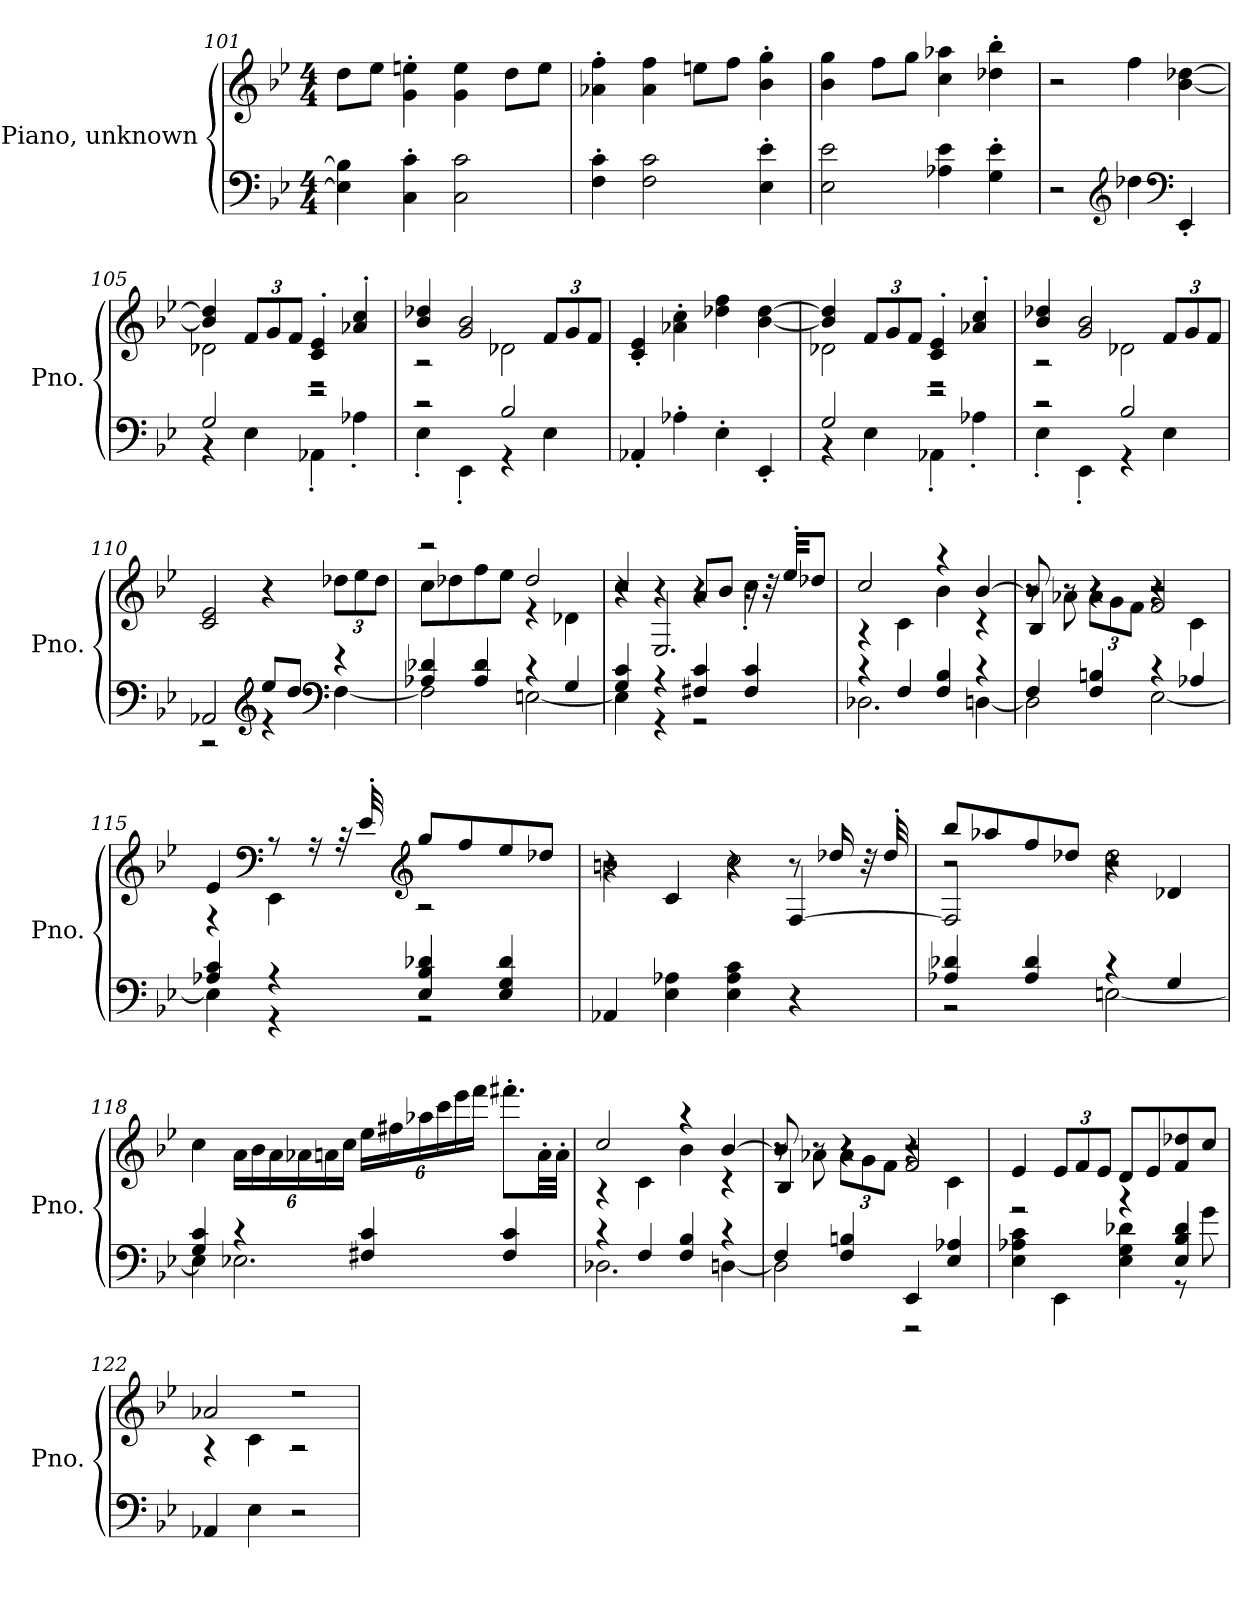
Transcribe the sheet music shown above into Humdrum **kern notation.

**kern	**kern
*part1	*part1
*staff2	*staff1
*I"Piano, unknown	*
*I'Pno.	*
*clefF4	*clefG2
*k[b-e-]	*k[b-e-]
*M4/4	*M4/4
=101	=101
4E-\] 4B-\]	8dd\L
.	8ee-\J
4C\' 4c\'	4g\' 4een\'
2C\ 2c\	4g\ 4ee\
.	8dd\L
.	8ee\J
=102	=102
4F\' 4c\'	4a-X\' 4ff\'
2F\ 2c\	4a-\ 4ff\
.	8een\L
.	8ff\J
4E-\' 4e-\'	4b-\' 4gg\'
=103	=103
2E-\ 2e-\	4b-\ 4gg\
.	8ff\L
.	8gg\J
4A-X\ 4e-\	4cc\ 4aa-X\
4G\' 4e-\'	4dd-X\' 4bb-\'
!!LO:LB:g=z
=104	=104
2r	2r
*clefG2	*
4dd-X\	4ff\
*clefF4	*
4EE-'/	[4b-\ [4dd-X\
=105	=105
*^	*^
2G/	4r	4b-/] 4dd-/]	2d-X\
*	*	*Xbrackettup	*
.	4E-\	12f/L	.
.	.	12g/	.
.	.	12f/J	.
2r	4AA-X'\	4c/' 4e-/'	2r
.	4A-X'\	4a-X/' 4cc/'	.
=106	=106	=106	=106
2r	4E-'\	4b-/ 4dd-X/	2r
.	4EE-'\	2g/ 2b-/	.
2B-/	4r	.	2d-X\
.	4E-\	12f/L	.
.	.	12g/	.
.	.	12f/J	.
*v	*v	*	*
*	*v	*v
=107	=107
4AA-X'/	4c/' 4e-/'
4A-X'\	4a-X\' 4cc\'
4E-'\	4dd-X\ 4ff\
4EE-'/	[4b-\ [4dd-\
=108	=108
*^	*^
2G/	4r	4b-/] 4dd-/]	2d-X\
.	4E-\	12f/L	.
.	.	12g/	.
.	.	12f/J	.
2r	4AA-X'\	4c/' 4e-/'	2r
.	4A-X'\	4a-X/' 4cc/'	.
!!LO:LB:g=z	!!
=109	=109	=109	=109
2r	4E-'\	4b-/ 4dd-X/	2r
.	4EE-'\	2g/ 2b-/	.
2B-/	4r	.	2d-X\
.	4E-\	12f/L	.
.	.	12g/	.
.	.	12f/J	.
*	*	*v	*v
=110	=110	=110
2AA-X/	2r	2c/ 2e-/
*clefG2	*	*
8ee-/L	4r	4r
8dd/J	.	.
*clefF4	*	*
4r	[4F\	12dd-X\L
.	.	12ee-\
.	.	12dd-\J
=111	=111	=111
*	*	*^
4A-X/ 4d-X/	2F\]	2r	8cc\L
.	.	.	8dd-X\
4A-/ 4d-/	.	.	8ff\
.	.	.	8ee-\J
4r	[2En\	2dd-/	4r
4G/	.	.	4d-X\
=112	=112	=112	=112
*	*	*	*^
4G/ 4c/	4E\]	4cc/	2r	4r
4r	4r	4r	.	2.E-/
4F#X/ 4c/	2r	8a/L	4r	.
.	.	8b-/J	.	.
4F#/ 4c/	.	16r	4cc'\	.
.	.	32r	.	.
.	.	32ee-'/KKL	.	.
.	.	8dd-X/J	.	.
*	*	*	*v	*v
=113	=113	=113	=113
4r	2.D-X\	2cc/	4r
4F/	.	.	4c\
4F/ 4B-/	.	4r	4b-\
4r	[4Dn\	[4b-/	4r
!!LO:LB:g=z
=114	=114	=114	=114
*	*	*	*^
4F/	2D\]	8b-/]	8r	4B-/
.	.	8r	8a-X\	.
4F/ 4Bn/	.	4r	12a-\L	4r
.	.	.	12g\	.
.	.	.	12f\J	.
4r	[2E-\	2f/	4r	2r
4A-X/	.	.	4c\	.
*	*	*	*v	*v
=115	=115	=115	=115
4A-X/ 4c/	4E-\]	4e-/	4r
*	*	*clefF4	*
4r	4r	8r	4EE-\
.	.	16r	.
.	.	32r	.
.	.	32e-'/	.
*	*	*clefG2	*
4E-/ 4B-/ 4d-X/	2r	8gg/L	2r
.	.	8ff/	.
4E-/ 4G/ 4d-/	.	8ee-/	.
.	.	8dd-X/J	.
*v	*v	*	*
=116	=116	=116
*	*	*^
4AA-X/	4r	2bn\	2r
4E-\ 4A-X\	4c/	.	.
4E-\ 4A-\ 4c\	4r	2cc\	4r
4r	8r	.	[4F/
.	16dd-X/	.	.
.	32r	.	.
.	32dd-'/	.	.
=117	=117	=117	=117
*^	*	*	*
4A-X/ 4d-X/	2r	8bb-/L	2r	2F/]
.	.	8aa-X/	.	.
4A-/ 4d-/	.	8ff/	.	.
.	.	8dd-X/J	.	.
4r	[2En\	4r	2dd-\	2r
4G/	.	4d-X/	.	.
*	*	*v	*v	*v
!!LO:LB:g=z
=118	=118	=118
4G/ 4c/	4E\]	4cc\
4r	2.E-X\	24a\LL
.	.	24b-\
.	.	24a\
.	.	24a-X\
.	.	24an\
.	.	24cc\JJ
4F#X/ 4c/	.	24ee-\LL
.	.	24ff#X\
.	.	24aa-X\
.	.	24ccc\
.	.	24eee-\
.	.	24fff\JJ
4F#/ 4c/	.	8.fff#X'\L
.	.	32a'\LL
.	.	32a'\JJJ
=119	=119	=119
*	*	*^
4r	2.D-X\	2cc/	4r
4F/	.	.	4c\
4F/ 4B-/	.	4r	4b-\
4r	[4Dn\	[4b-/	4r
=120	=120	=120	=120
*	*	*	*^
4F/	2D\]	8b-/]	8r	4B-/
.	.	8r	8a-X\	.
4F/ 4Bn/	.	4r	12a-\L	4r
.	.	.	12g\	.
.	.	.	12f\J	.
4EE-/	2r	2f/	4r	2r
4E-/ 4A-X/	.	.	4c\	.
*	*	*v	*v	*v
!!LO:PB:g=z
=121	=121	=121
2r	4E-\ 4A-X\ 4c\	4e-/
.	4EE-\	12e-/L
.	.	12f/
.	.	12e-/J
4r	4E-\ 4G\ 4d-X\	8d/L
.	.	8e-/
4E-/ 4B-/ 4d-/	8r	8f/ 8dd-X/
.	8g\	8cc/J
*v	*v	*
=122	=122
*	*^
4AA-X/	2a-X/	4r
4E-\	.	4c\
2r	2r	2r
*	*v	*v
=	=
*-	*-
